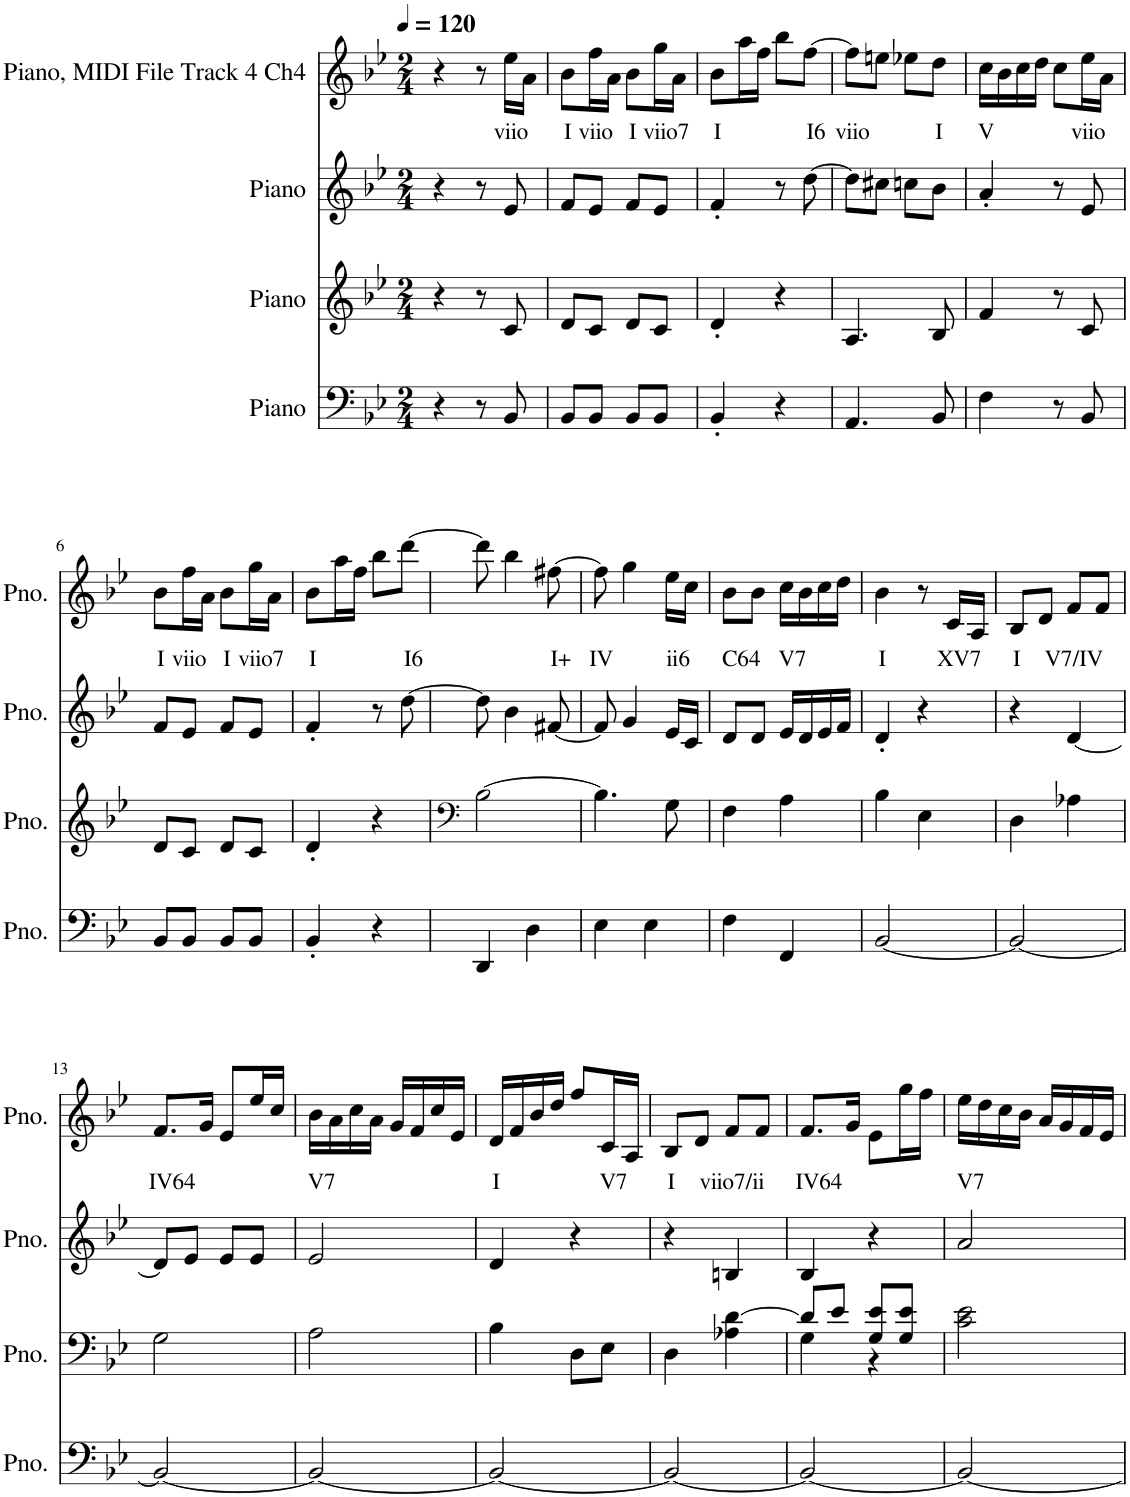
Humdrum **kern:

**kern	**kern	**kern	**kern	**text
*part4	*part3	*part2	*part1	*part1
*staff4	*staff3	*staff2	*staff1	*staff1
*I"Piano	*I"Piano	*I"Piano	*I"Piano, MIDI File Track 4 Ch4	*
*I'Pno.	*I'Pno.	*I'Pno.	*I'Pno.	*
*clefF4	*clefG2	*clefG2	*clefG2	*
*k[b-e-]	*k[b-e-]	*k[b-e-]	*k[b-e-]	*
*M2/4	*M2/4	*M2/4	*M2/4	*
*MM120	*MM120	*MM120	*MM120	*
=1	=1	=1	=1	=1
4r	4r	4r	4r	.
8r	8r	8r	8r	.
!	!	!	!	!LO:LY:b
8BB-/	8c/	8e-/	16ee-\LL	viio
.	.	.	16a\JJ	.
=2	=2	=2	=2	=2
!	!	!	!	!LO:LY:b
8BB-/L	8d/L	8f/L	8b-\L	I
!	!	!	!	!LO:LY:b
8BB-/J	8c/J	8e-/J	16ff\L	viio
.	.	.	16a\JJ	.
!	!	!	!	!LO:LY:b
8BB-/L	8d/L	8f/L	8b-\L	I
!	!	!	!	!LO:LY:b
8BB-/J	8c/J	8e-/J	16gg\L	viio7
.	.	.	16a\JJ	.
=3	=3	=3	=3	=3
!	!	!	!	!LO:LY:b
4BB-'/	4d'/	4f'/	8b-\L	I
.	.	.	16aa\L	.
.	.	.	16ff\JJ	.
4r	4r	8r	8bb-\L	.
!	!	!	!	!LO:LY:b
.	.	[8dd\	[8ff\J	I6
=4	=4	=4	=4	=4
!	!	!	!	!LO:LY:b
4.AA/	4.A/	8dd\L]	8ff\L]	viio
.	.	8cc#X\J	8een\J	.
.	.	8ccn\L	8ee-X\L	.
!	!	!	!	!LO:LY:b
8BB-/	8B-/	8b-\J	8dd\J	I
=5	=5	=5	=5	=5
!	!	!	!	!LO:LY:b
4F\	4f/	4a'/	16cc\LL	V
.	.	.	16b-\	.
.	.	.	16cc\	.
.	.	.	16dd\JJ	.
8r	8r	8r	8cc\L	.
!	!	!	!	!LO:LY:b
8BB-/	8c/	8e-/	16ee-\L	viio
.	.	.	16a\JJ	.
!!LO:LB:g=z
=6	=6	=6	=6	=6
!	!	!	!	!LO:LY:b
8BB-/L	8d/L	8f/L	8b-\L	I
!	!	!	!	!LO:LY:b
8BB-/J	8c/J	8e-/J	16ff\L	viio
.	.	.	16a\JJ	.
!	!	!	!	!LO:LY:b
8BB-/L	8d/L	8f/L	8b-\L	I
!	!	!	!	!LO:LY:b
8BB-/J	8c/J	8e-/J	16gg\L	viio7
.	.	.	16a\JJ	.
=7	=7	=7	=7	=7
!	!	!	!	!LO:LY:b
4BB-'/	4d'/	4f'/	8b-\L	I
.	.	.	16aa\L	.
.	.	.	16ff\JJ	.
4r	4r	8r	8bb-\L	.
!	!	!	!	!LO:LY:b
.	.	[8dd\	[8ddd\J	I6
=8	=8	=8	=8	=8
*	*clefF4	*	*	*
4DD/	[2B-\	8dd\]	8ddd\]	.
.	.	4b-\	4bb-\	.
4D\	.	.	.	.
!	!	!	!	!LO:LY:b
.	.	[8f#X/	[8ff#X\	I+
=9	=9	=9	=9	=9
!	!	!	!	!LO:LY:b
4E-\	4.B-\]	8f#/]	8ff#\]	IV
.	.	4g/	4gg\	.
4E-\	.	.	.	.
!	!	!	!	!LO:LY:b
.	8G\	16e-/LL	16ee-\LL	ii6
.	.	16c/JJ	16cc\JJ	.
=10	=10	=10	=10	=10
!	!	!	!	!LO:LY:b
4F\	4F\	8d/L	8b-\L	C64
.	.	8d/J	8b-\J	.
!	!	!	!	!LO:LY:b
4FF/	4A\	16e-/LL	16cc\LL	V7
.	.	16d/	16b-\	.
.	.	16e-/	16cc\	.
.	.	16f/JJ	16dd\JJ	.
=11	=11	=11	=11	=11
!	!	!	!	!LO:LY:b
[2BB-/	4B-\	4d'/	4b-\	I
.	4E-\	4r	8r	.
!	!	!	!	!LO:LY:b
.	.	.	16c/LL	XV7
.	.	.	16A/JJ	.
=12	=12	=12	=12	=12
!	!	!	!	!LO:LY:b
2BB-/_	4D\	4r	8B-/L	I
.	.	.	8d/J	.
!	!	!	!	!LO:LY:b
.	4A-X\	[4d/	8f/L	V7/IV
.	.	.	8f/J	.
!!LO:LB:g=z
=13	=13	=13	=13	=13
!	!	!	!	!LO:LY:b
2BB-/_	2G\	8d/L]	8.f/L	IV64
.	.	8e-/J	.	.
.	.	.	16g/Jk	.
.	.	8e-/L	8e-/L	.
.	.	8e-/J	16ee-/L	.
.	.	.	16cc/JJ	.
=14	=14	=14	=14	=14
!	!	!	!	!LO:LY:b
2BB-/_	2A\	2e-/	16b-\LL	V7
.	.	.	16a\	.
.	.	.	16cc\	.
.	.	.	16a\JJ	.
.	.	.	16g/LL	.
.	.	.	16f/	.
.	.	.	16cc/	.
.	.	.	16e-/JJ	.
=15	=15	=15	=15	=15
!	!	!	!	!LO:LY:b
2BB-/_	4B-\	4d/	16d/LL	I
.	.	.	16f/	.
.	.	.	16b-/	.
.	.	.	16dd/JJ	.
.	8D\L	4r	8ff/L	.
!	!	!	!	!LO:LY:b
.	8E-\J	.	16c/L	V7
.	.	.	16A/JJ	.
=16	=16	=16	=16	=16
!	!	!	!	!LO:LY:b
2BB-/_	4D\	4r	8B-/L	I
.	.	.	8d/J	.
!	!	!	!	!LO:LY:b
.	4A-X\ [4d\	4Bn/	8f/L	viio7/ii
.	.	.	8f/J	.
=17	=17	=17	=17	=17
*	*^	*	*	*
!	!	!	!	!	!LO:LY:b
2BB-/_	8d/L]	4G\	4B-/	8.f/L	IV64
.	8e-/J	.	.	.	.
.	.	.	.	16g/Jk	.
.	8G/ 8e-/L	4r	4r	8e-\L	.
.	8G/ 8e-/J	.	.	16gg\L	.
.	.	.	.	16ff\JJ	.
*	*v	*v	*	*	*
=18	=18	=18	=18	=18
!	!	!	!	!LO:LY:b
2BB-/_	2c\ 2e-\	2a/	16ee-\LL	V7
.	.	.	16dd\	.
.	.	.	16cc\	.
.	.	.	16b-\JJ	.
.	.	.	16a/LL	.
.	.	.	16g/	.
.	.	.	16f/	.
.	.	.	16e-/JJ	.
=	=	=	=	=
*-	*-	*-	*-	*-
